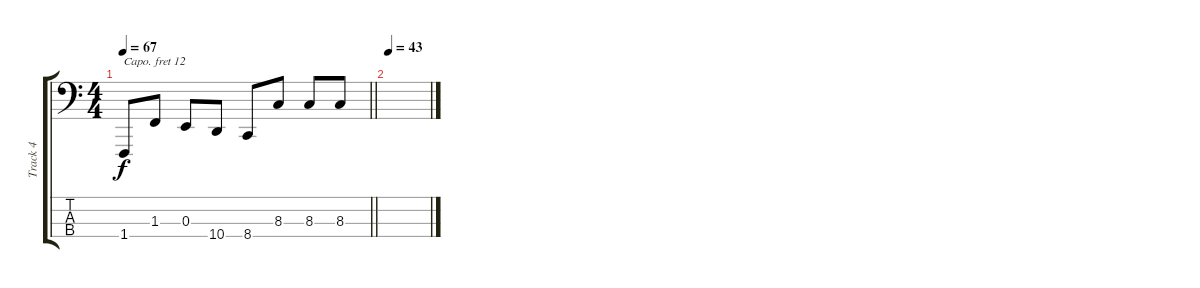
\track ("Track 4" "Track 4") {instrument acousticgrandpiano}
\staff {score tabs}
\capo 12
\tuning (G2 D2 E1 E0) {hide}
\ts (4 4)
\tempo 67
\clef f4
\barLineRight lightlight
\ks c
1.4.8{dy f} 1.3.8 0.3.8 10.4.8 8.4.8 8.3.8 8.3.8 8.3.8 |
\tempo 43
